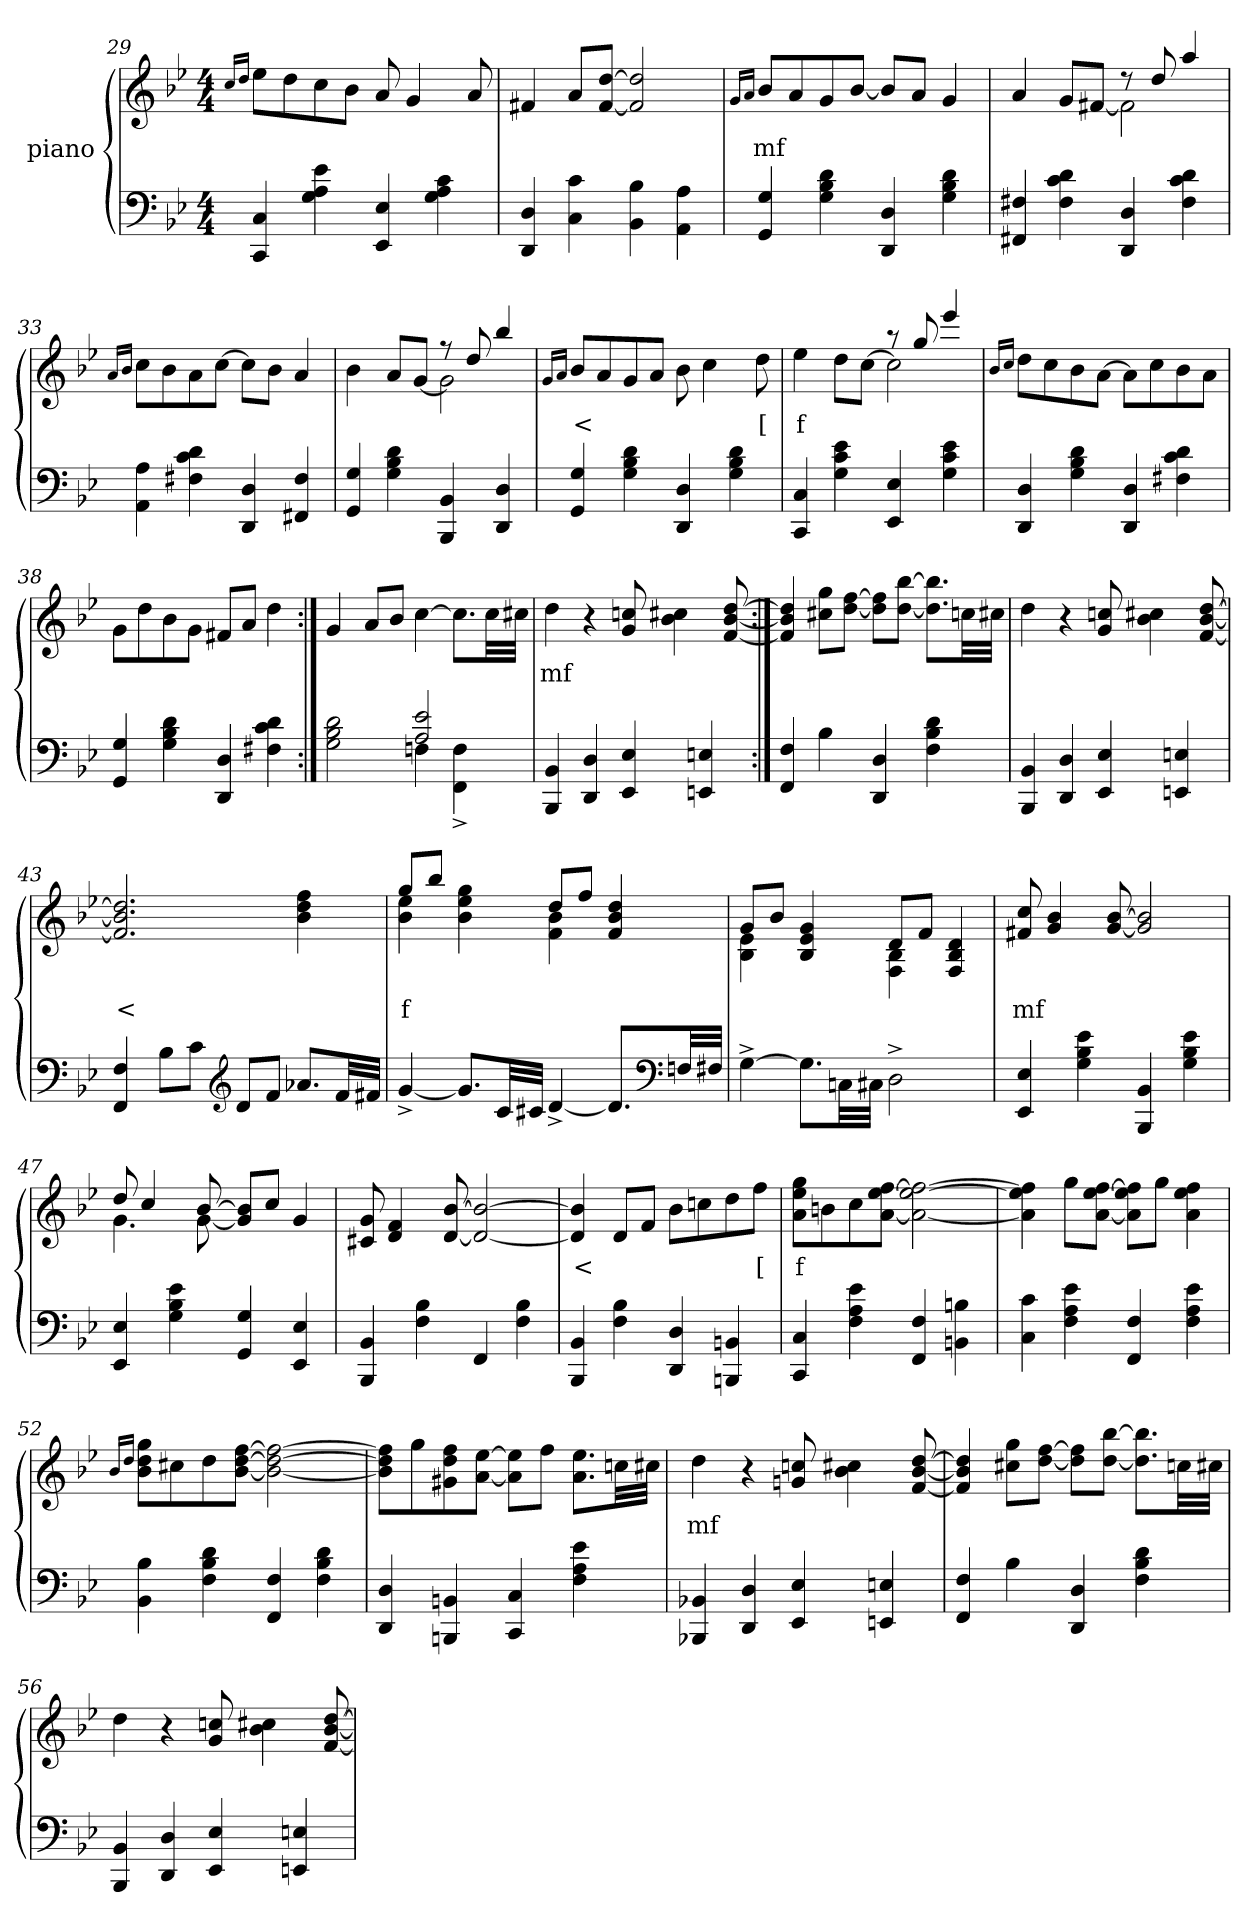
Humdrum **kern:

**kern	**kern	**text
*part2	*part1	*part1
*staff2	*staff1	*staff1
*	*I"piano	*
*clefF4	*clefG2	*
*k[b-e-]	*k[b-e-]	*
*M4/4	*M4/4	*
=29	=29	=29
.	16qccLL	.
.	16qddJJ	.
4C 4CC	8ee-L	.
.	8dd	.
4e- 4A 4G	8cc	.
.	8b-J	.
4E- 4EE-	8a	.
.	4g	.
4c 4A 4G	.	.
.	8a	.
=30	=30	=30
4D 4DD	4f#X	.
4c 4C	8aL	.
.	[8dd [8f#J	.
4B- 4BB-	2dd] 2f#]	.
4A 4AA	.	.
=31	=31	=31
.	16qgLL	.
.	16qaJJ	.
4G 4GG	8b-L	mf
.	8a	.
4d 4B- 4G	8g	.
.	[8b-J	.
4D 4DD	8b-L]	.
.	8aJ	.
4d 4B- 4G	4g	.
=32	=32	=32
*	*^	*
4F#X 4FF#X	4a	2ryy	.
4d 4c 4F#	8gL	.	.
.	[8f#XJ	.	.
4D 4DD	8r	2f#]	.
.	8dd	.	.
4d 4c 4F#	4aa	.	.
*	*v	*v	*
=33	=33	=33
.	16qaLL	.
.	16qb-JJ	.
4A 4AA	8ccL	.
.	8b-	.
4d 4c 4F#X	8a	.
.	[8ccJ	.
4D 4DD	8ccL]	.
.	8b-J	.
4F# 4FF#	4a	.
=34	=34	=34
*	*^	*
4G 4GG	2ryy	4b-	.
4d 4B- 4G	.	8aL	.
.	.	[8gJ	.
4BB- 4BBB-	8r	2g]	.
.	8dd	.	.
4D 4DD	4bb-	.	.
*	*v	*v	*
=35	=35	=35
.	16qgLL	.
.	16qaJJ	.
4G 4GG	8b-L	<
.	8a	.
4d 4B- 4G	8g	.
.	8aJ	.
4D 4DD	8b-	.
.	4cc	.
4d 4B- 4G	.	.
.	8dd	[
=36	=36	=36
*	*^	*
4C 4CC	2ryy	4ee-	f
4e- 4c 4G	.	8ddL	.
.	.	[8ccJ	.
4E- 4EE-	8r	2cc]	.
.	8gg	.	.
4e- 4c 4G	4eee-	.	.
*	*v	*v	*
=37	=37	=37
.	16qb-LL	.
.	16qccJJ	.
4D 4DD	8ddL	.
.	8cc	.
4d 4B- 4G	8b-	.
.	[8aJ	.
4D 4DD	8aL]	.
.	8cc	.
4d 4c 4F#X	8b-	.
.	8aJ	.
=38	=38	=38
4G 4GG	8gL	.
.	8dd	.
4d 4B- 4G	8b-	.
.	8gJ	.
4D 4DD	8f#XL	.
.	8aJ	.
4d 4c 4F#X	4dd	.
=39:|!	=39:|!	=39:|!
*^	*	*
2ryy	2d 2B- 2G	4g	.
.	.	8aL	.
.	.	8b-J	.
2e- 2A	4Fn	[4cc	.
.	4F^> 4FF^>	8.ccL]	.
.	.	32ccLL	.
.	.	32cc#XJJJ	.
*v	*v	*	*
=40	=40	=40
4BB- 4BBB-	4dd	mf
4D 4DD	4r	.
4E- 4EE-	8ccn 8g	.
.	4cc#X 4b-	.
4En 4EEn	.	.
.	[8dd [8b- [8f	.
=41:|!	=41:|!	=41:|!
4F 4FF	4dd] 4b-] 4f]	.
4B-	8gg 8cc#XL	.
.	[8ff [8ddJ	.
4D 4DD	8ff] 8dd]L	.
.	[8bb- [8ddJ	.
4d 4B- 4F	8.bb-] 8.dd]L	.
.	32ccnLL	.
.	32cc#XJJJ	.
=42	=42	=42
4BB- 4BBB-	4dd	.
4D 4DD	4r	.
4E- 4EE-	8ccn 8g	.
.	4cc#X 4b-	.
4En 4EEn	.	.
.	[8dd [8b- [8f	.
=43	=43	=43
4F 4FF	2.dd] 2.b-] 2.f]	<
8B-L	.	.
8cJ	.	.
*clefG2	*	*
8dL	.	.
8fJ	.	.
8.a-XL	4ff 4dd 4b-	.
32fLL	.	.
32f#XJJJ	.	.
=44	=44	=44
*	*^	*
[4g^>	8ggL	4ee- 4b-	f
.	8bb-J	.	.
8.gL]	4ryy	4gg 4ee- 4b-	.
32cLL	.	.	.
32c#XJJJ	.	.	.
[4d^>	8ddL	4b- 4f	.
.	8ffJ	.	.
8.dL]	4ryy	4dd 4b- 4f	.
*clefF4	*	*	*
32FnLL	.	.	.
32F#XJJJ	.	.	.
=45	=45	=45	=45
[4G^>	8gL	4e- 4B-	.
.	8b-J	.	.
8.GL]	4g 4e- 4B-	4ryy	.
32CnLL	.	.	.
32C#XJJJ	.	.	.
2D^>	8dL	4B- 4F	.
.	8fJ	.	.
.	4d 4B- 4F	4ryy	.
*	*v	*v	*
=46	=46	=46
4E- 4EE-	8cc 8f#X	mf
.	4b- 4g	.
4e- 4B- 4G	.	.
.	[8b- [8g	.
4BB- 4BBB-	2b-] 2g]	.
4e- 4B- 4G	.	.
=47	=47	=47
*	*^	*
4E- 4EE-	8dd	4.g	.
.	4cc	.	.
4e- 4B- 4G	.	.	.
.	[8b-	[8g	.
4G 4GG	8b-] 8g]L	2ryy	.
.	8ccJ	.	.
4E- 4EE-	4g	.	.
*	*v	*v	*
=48	=48	=48
4BB- 4BBB-	8g 8c#X	.
.	4f 4d	.
4B- 4F	.	.
.	[8b- [8d	.
4FF	2b-_ 2d_	.
4B- 4F	.	.
=49	=49	=49
4BB- 4BBB-	4b-] 4d]	<
4B- 4F	8dL	.
.	8fJ	.
4D 4DD	8b-L	.
.	8ccn	.
4BBn 4BBBn	8dd	.
.	8ffJ	[
=50	=50	=50
4C 4CC	8gg 8ee- 8aL	f
.	8bn	.
4e- 4A 4F	8cc	.
.	[8ff [8ee- [8aJ	.
4F 4FF	2ff_ 2ee-_ 2a_	.
4Bn 4BBn	.	.
=51	=51	=51
4c 4C	4ff] 4ee-] 4a]	.
4e- 4A 4F	8ggL	.
.	[8ff [8ee- [8aJ	.
4F 4FF	8ff] 8ee-] 8a]L	.
.	8ggJ	.
4e- 4A 4F	4ff 4ee- 4a	.
=52	=52	=52
.	16qb-LL	.
.	16qddJJ	.
4B- 4BB-	8gg 8dd 8b-L	.
.	8cc#X	.
4d 4B- 4F	8dd	.
.	[8ff [8dd [8b-J	.
4F 4FF	2ff_ 2dd_ 2b-_	.
4d 4B- 4F	.	.
=53	=53	=53
4D 4DD	8ff] 8dd] 8b-]L	.
.	8gg	.
4BBn 4BBBn	8ff 8dd 8g#X	.
.	[8ee- [8aJ	.
4C 4CC	8ee-] 8a]L	.
.	8ffJ	.
4e- 4A 4F	8.ee- 8.aL	.
.	32ccnLL	.
.	32cc#XJJJ	.
=54	=54	=54
4BB-X 4BBB-X	4dd	mf
4D 4DD	4r	.
4E- 4EE-	8ccn 8gn	.
.	4cc#X 4b-	.
4En 4EEn	.	.
.	[8dd [8b- [8f	.
=55	=55	=55
4F 4FF	4dd] 4b-] 4f]	.
4B-	8gg 8cc#XL	.
.	[8ff [8ddJ	.
4D 4DD	8ff] 8dd]L	.
.	[8bb- [8ddJ	.
4d 4B- 4F	8.bb-] 8.dd]L	.
.	32ccnLL	.
.	32cc#XJJJ	.
=56	=56	=56
4BB- 4BBB-	4dd	.
4D 4DD	4r	.
4E- 4EE-	8ccn 8g	.
.	4cc#X 4b-	.
4En 4EEn	.	.
.	[8dd [8b- [8f	.
=	=	=
*-	*-	*-
